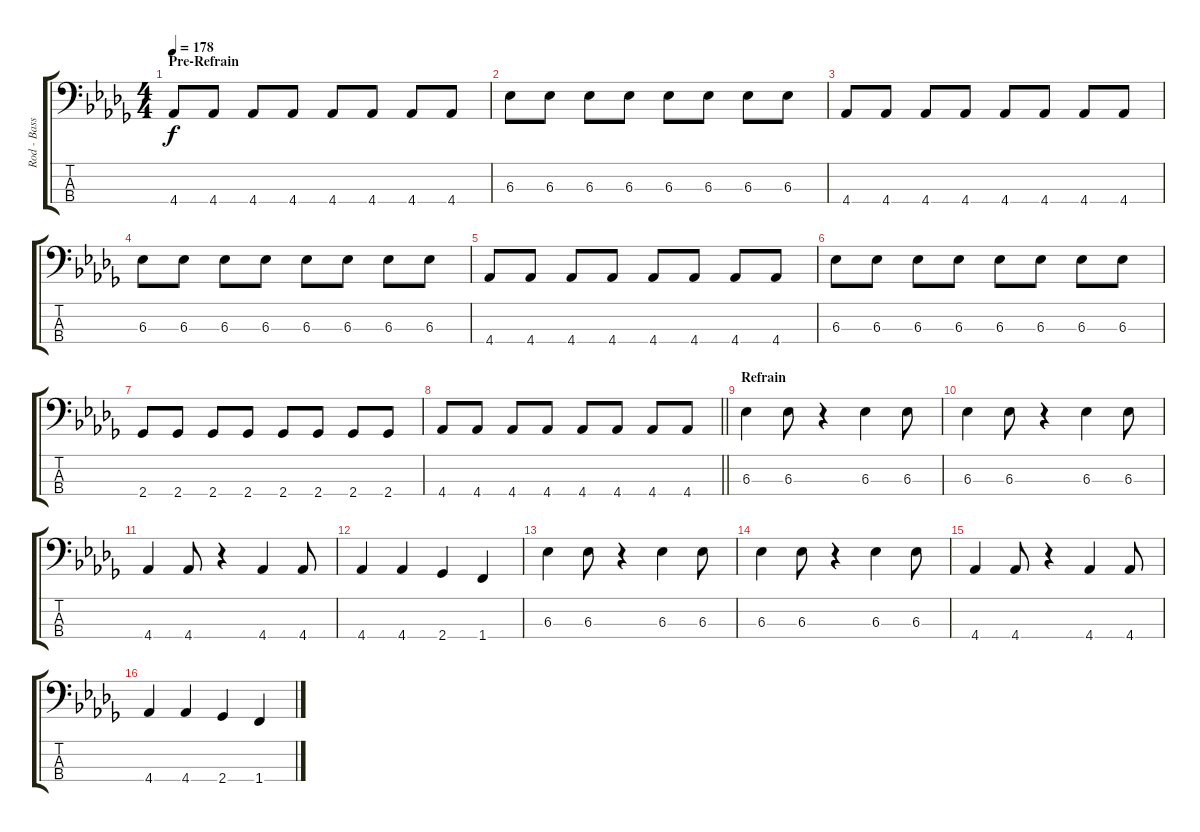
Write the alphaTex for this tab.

\track ("Rod - Bass" "Rod - Bass") {instrument slapbass2}
\staff {score tabs}
\tuning (G2 D2 A1 E1) {hide}
\ts (4 4)
\section ("" "Pre-Refrain")
\tempo 178
\clef f4
\ks db
4.4.8{dy f} 4.4.8 4.4.8 4.4.8 4.4.8 4.4.8 4.4.8 4.4.8 |
6.3.8 6.3.8 6.3.8 6.3.8 6.3.8 6.3.8 6.3.8 6.3.8 |
4.4.8 4.4.8 4.4.8 4.4.8 4.4.8 4.4.8 4.4.8 4.4.8 |
6.3.8 6.3.8 6.3.8 6.3.8 6.3.8 6.3.8 6.3.8 6.3.8 |
4.4.8 4.4.8 4.4.8 4.4.8 4.4.8 4.4.8 4.4.8 4.4.8 |
6.3.8 6.3.8 6.3.8 6.3.8 6.3.8 6.3.8 6.3.8 6.3.8 |
2.4.8 2.4.8 2.4.8 2.4.8 2.4.8 2.4.8 2.4.8 2.4.8 |
\barLineRight lightlight
4.4.8 4.4.8 4.4.8 4.4.8 4.4.8 4.4.8 4.4.8 4.4.8 |
\section ("" "Refrain")
6.3.4 6.3.8 r.4 6.3.4 6.3.8 |
6.3.4 6.3.8 r.4 6.3.4 6.3.8 |
4.4.4 4.4.8 r.4 4.4.4 4.4.8 |
4.4.4 4.4.4 2.4.4 1.4.4 |
6.3.4 6.3.8 r.4 6.3.4 6.3.8 |
6.3.4 6.3.8 r.4 6.3.4 6.3.8 |
4.4.4 4.4.8 r.4 4.4.4 4.4.8 |
4.4.4 4.4.4 2.4.4 1.4.4
